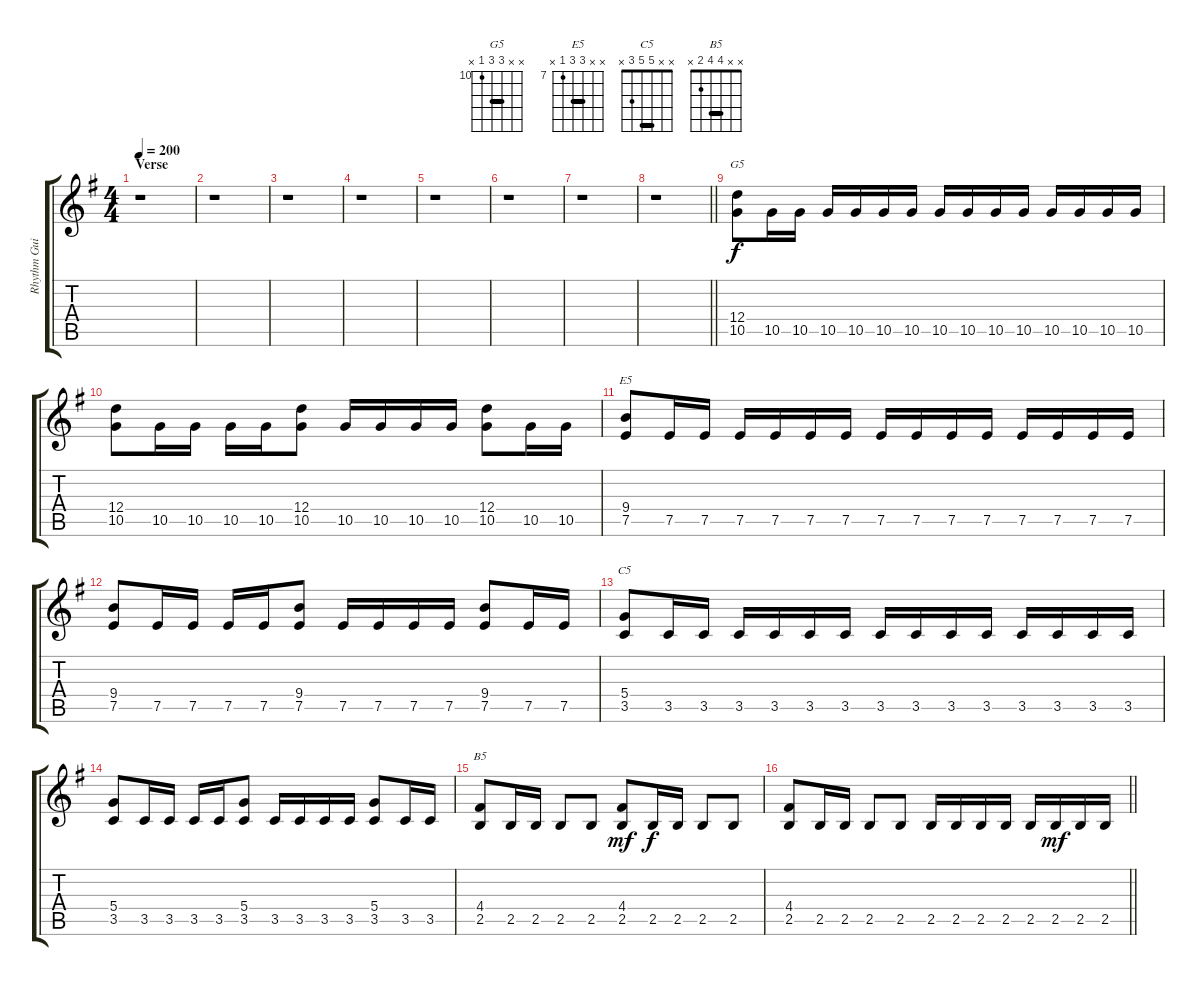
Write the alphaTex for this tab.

\track ("Rhythm Guitar A" "Rhythm Gui") {instrument overdrivenguitar}
\staff {score tabs}
\tuning (E4 B3 G3 D3 A2 E2) {hide}
\chord ("G5" x x 12 12 10 x) {firstfret 10 barre 12}
\chord ("E5" x x 9 9 7 x) {firstfret 7 barre 9}
\chord ("C5" x x 5 5 3 x) {barre 5}
\chord ("B5" x x 4 4 2 x) {barre 4}
\ts (4 4)
\section ("" "Verse")
\tempo 200
\clef g2
\ks g
r.1{dy ff} |
r.1 |
r.1 |
r.1 |
r.1 |
r.1 |
r.1 |
\barLineRight lightlight
r.1 |
\section ("" "")
(12.4 10.5).8{ch "G5" dy f} 10.5.16 10.5.16 10.5.16 10.5.16 10.5.16 10.5.16 10.5.16 10.5.16 10.5.16 10.5.16 10.5.16 10.5.16 10.5.16 10.5.16 |
(12.4 10.5).8 10.5.16 10.5.16 10.5.16 10.5.16 (12.4 10.5).8 10.5.16 10.5.16 10.5.16 10.5.16 (12.4 10.5).8 10.5.16 10.5.16 |
(9.4 7.5).8{ch "E5"} 7.5.16 7.5.16 7.5.16 7.5.16 7.5.16 7.5.16 7.5.16 7.5.16 7.5.16 7.5.16 7.5.16 7.5.16 7.5.16 7.5.16 |
(9.4 7.5).8 7.5.16 7.5.16 7.5.16 7.5.16 (9.4 7.5).8 7.5.16 7.5.16 7.5.16 7.5.16 (9.4 7.5).8 7.5.16 7.5.16 |
(5.4 3.5).8{ch "C5"} 3.5.16 3.5.16 3.5.16 3.5.16 3.5.16 3.5.16 3.5.16 3.5.16 3.5.16 3.5.16 3.5.16 3.5.16 3.5.16 3.5.16 |
(5.4 3.5).8 3.5.16 3.5.16 3.5.16 3.5.16 (5.4 3.5).8 3.5.16 3.5.16 3.5.16 3.5.16 (5.4 3.5).8 3.5.16 3.5.16 |
(4.4 2.5).8{ch "B5"} 2.5.16 2.5.16 2.5.8 2.5.8 (4.4 2.5).8{dy mf} 2.5.16{dy f} 2.5.16 2.5.8 2.5.8 |
\barLineRight lightlight
(4.4 2.5).8 2.5.16 2.5.16 2.5.8 2.5.8 2.5.16 2.5.16 2.5.16 2.5.16 2.5.16 2.5.16{dy mf} 2.5.16 2.5.16
